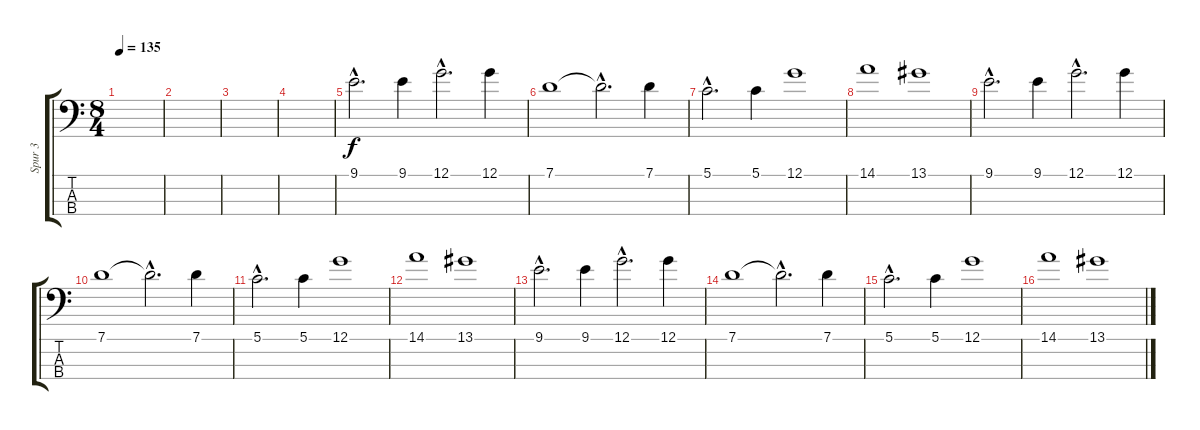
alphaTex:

\track ("Spur 3" "Spur 3") {instrument electricbassfinger}
\staff {score tabs}
\tuning (G2 D2 A1 E1) {hide}
\ts (8 4)
\tempo 135
\clef f4
\ks c
|
|
|
|
9.1{hac}.2{d} 9.1.4 12.1{hac}.2{d} 12.1.4 |
7.1.1 7.1{hac t}.2{d} 7.1.4 |
5.1{hac}.2{d} 5.1.4 12.1.1 |
14.1.1 13.1.1 |
9.1{hac}.2{d} 9.1.4 12.1{hac}.2{d} 12.1.4 |
7.1.1 7.1{hac t}.2{d} 7.1.4 |
5.1{hac}.2{d} 5.1.4 12.1.1 |
14.1.1 13.1.1 |
9.1{hac}.2{d} 9.1.4 12.1{hac}.2{d} 12.1.4 |
7.1.1 7.1{hac t}.2{d} 7.1.4 |
5.1{hac}.2{d} 5.1.4 12.1.1 |
14.1.1 13.1.1
